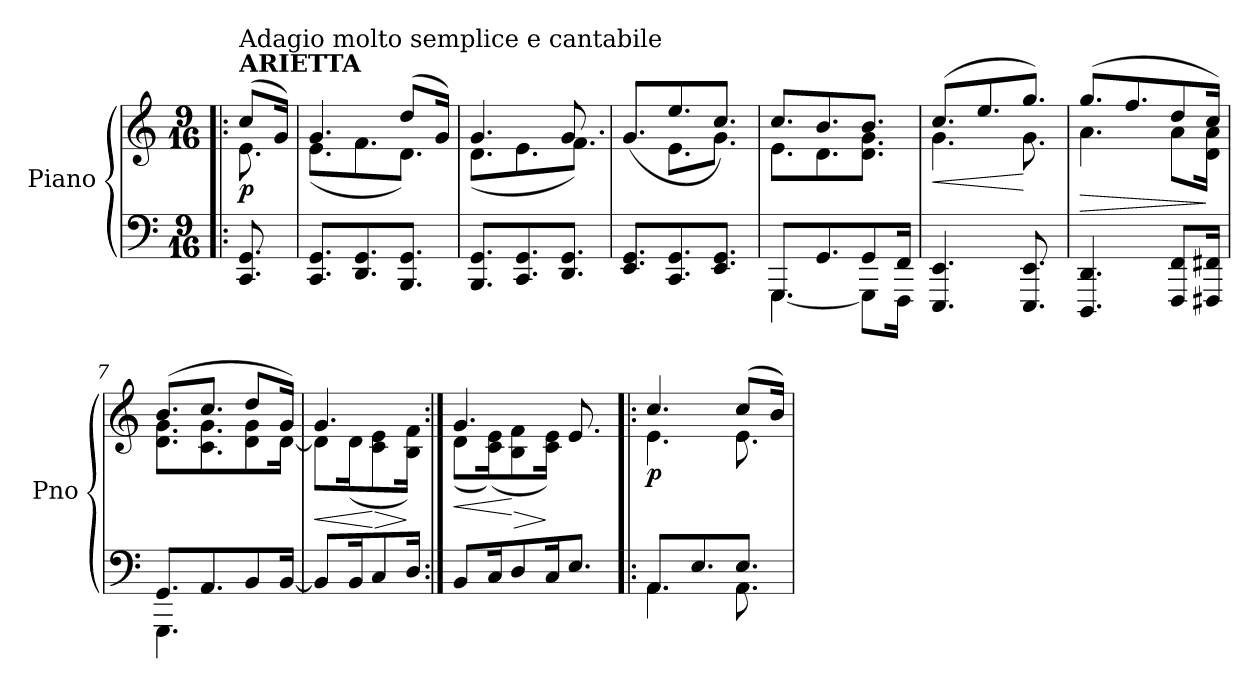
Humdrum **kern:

**kern	**kern	**dynam
*part1	*part1	*part1
*staff2	*staff1	*staff1/2
*I"Piano	*	*
*I'Pno	*	*
*clefF4	*clefG2	*
*k[]	*k[]	*
*M9/16	*M9/16	*
=!|:	=!|:	=!|:
*	*^	*
!	!LO:TX:a:B:t=ARIETTA	!	!
!	!LO:TX:a:t=Adagio molto semplice e cantabile	!	!
!	!	!	!LO:DY:b
8.CC/ 8.GG/	(>8cc/L	8.e\	p
.	16g/Jk)	.	.
=1	=1	=1	=1
8.CC/ 8.GG/L	4.g/	(<8.e\L	.
8.DD/ 8.GG/	.	8.f\	.
8.BBB/ 8.GG/J	(>8dd/L	8.d\J)	.
.	16g/Jk)	.	.
=2	=2	=2	=2
8.BBB/ 8.GG/L	4.g/	(<8.d\L	.
8.CC/ 8.GG/	.	8.e\	.
8.DD/ 8.GG/J	8.g/	8.f\J)	.
=3	=3	=3	=3
8.EE/ 8.GG/L	(>8.g/L	8.ryy	.
8.CC/ 8.GG/	8.ee/	8.e\L	.
8.EE/ 8.GG/J	8.cc/J)	8.g\J	.
=4	=4	=4	=4
*^	*	*	*
8.GGG/L	[4.GGG\	8.cc/L	8.e\L	.
8.GG/	.	8.b/	8.d\	.
8GG/	8GGG\L]	8.b/J	8.d\ 8.g\J	.
16FF/Jk	16FFF\Jk	.	.	.
=5	=5	=5	=5	=5
!	!	!	!	!LO:HP:b
*v	*v	*	*	*
4.EEE/ 4.EE/	(>8.cc/L	4.g\	<
.	8.ee/	.	.
8.EEE/ 8.EE/	8.gg/J)	8.g\	[
=6	=6	=6	=6
!	!	!	!LO:HP:b
4.DDD/ 4.DD/	(>8.gg/L	4.a\	>
.	8.ff/	.	.
8FFF/ 8FF/L	8dd/	8a\L	.
16FFF#X/ 16FF#X/Jk	16cc/Jk)	16d\ 16a\Jk	]
!!LO:LB:g=z	!!
=7	=7	=7	=7
*^	*	*	*
8.GG/L	4.GGG\	(>8.b/L	8.d\ 8.g\L	.
8.AA/	.	8.cc/J	8.c\ 8.g\	.
8BB/	8.ryy	8dd/L	8d\ 8g\	.
[16BB/Jk	.	16g/Jk)	[16d\Jk	.
*v	*v	*	*	*
=8	=8	=8	=8
!	!	!	!LO:HP:b
8BB/L]	4.g/	8d\L]	<
16BB/K	.	(<16d\K	.
!	!	!	!LO:HP:n=1:b
8C/	.	8c\ 8e\	[ >
16D/Jk	.	16B\ 16f\Jk)	]
=9:|!	=9:|!	=9:|!	=9:|!
!	!	!	!LO:HP:b
8BB/L	4.g/	(<8d\L	<
16C/K	.	(<16c\ 16e\K)	.
!	!	!	!LO:HP:n=1:b
8D/	.	8B\ 8f\	[ >
16C/K	.	16c\ 16e\Jk)	]
8.E/J	8.e/	8.ryy	.
=10!|:	=10!|:	=10!|:	=10!|:
*^	*	*	*
!	!	!	!	!LO:DY:b
8.AA/L	4.AA\	4.cc/	4.e\	p
8.E/	.	.	.	.
8.E/J	8.AA\	(>8cc/L	8.e\	.
.	.	16b/Jk)	.	.
*v	*v	*	*	*
*	*v	*v	*
=	=	=
*-	*-	*-
